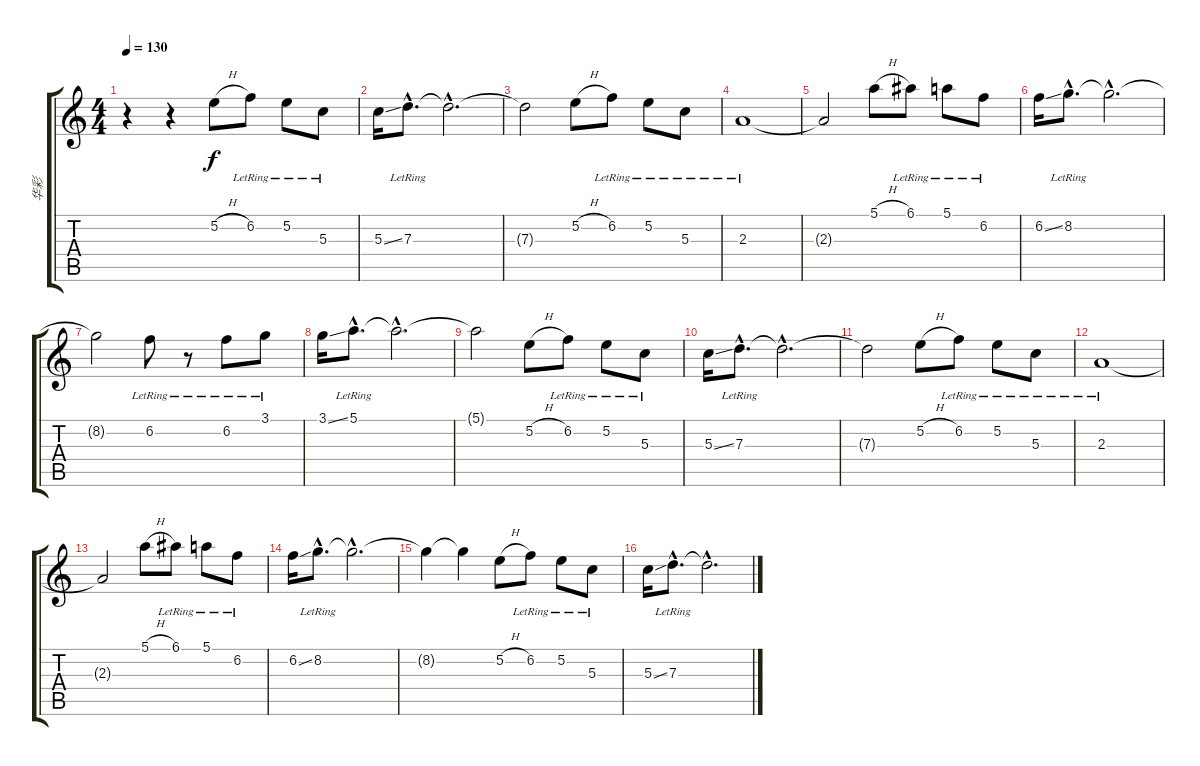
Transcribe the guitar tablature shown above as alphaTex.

\track ("华彩" "华彩") {instrument electricguitarjazz}
\staff {score tabs}
\tuning (E4 B3 G3 D3 A2 E2) {hide}
\ts (4 4)
\tempo 130
\clef g2
\ks c
r.4{dy f instrument electricguitarjazz} r.4 5.2{h}.8 6.2{lr}.8 5.2{lr}.8 5.3{lr}.8 |
5.3{ss}.16 7.3{hac lr}.8{d} 7.3{hac t}.2{d} |
7.3{t}.2 5.2{h}.8 6.2{lr}.8 5.2{lr}.8 5.3{lr}.8 |
2.3{lr}.1 |
2.3{t}.2 5.1{h}.8 6.1{lr}.8 5.1{lr}.8 6.2{lr}.8 |
6.2{ss}.16 8.2{hac lr}.8{d} 8.2{hac t}.2{d} |
8.2{t}.2 6.2{lr}.8 r.8 6.2{lr}.8 3.1{lr}.8 |
3.1{ss}.16 5.1{hac lr}.8{d} 5.1{hac t}.2{d} |
5.1{t}.2 5.2{h}.8 6.2{lr}.8 5.2{lr}.8 5.3{lr}.8 |
5.3{ss}.16 7.3{hac lr}.8{d} 7.3{hac t}.2{d} |
7.3{t}.2 5.2{h}.8 6.2{lr}.8 5.2{lr}.8 5.3{lr}.8 |
2.3{lr}.1 |
2.3{t}.2 5.1{h}.8 6.1{lr}.8 5.1{lr}.8 6.2{lr}.8 |
6.2{ss}.16 8.2{hac lr}.8{d} 8.2{hac t}.2{d} |
8.2{t}.4 8.2{t}.4 5.2{h}.8 6.2{lr}.8 5.2{lr}.8 5.3{lr}.8 |
5.3{ss}.16 7.3{hac lr}.8{d} 7.3{hac t}.2{d}
